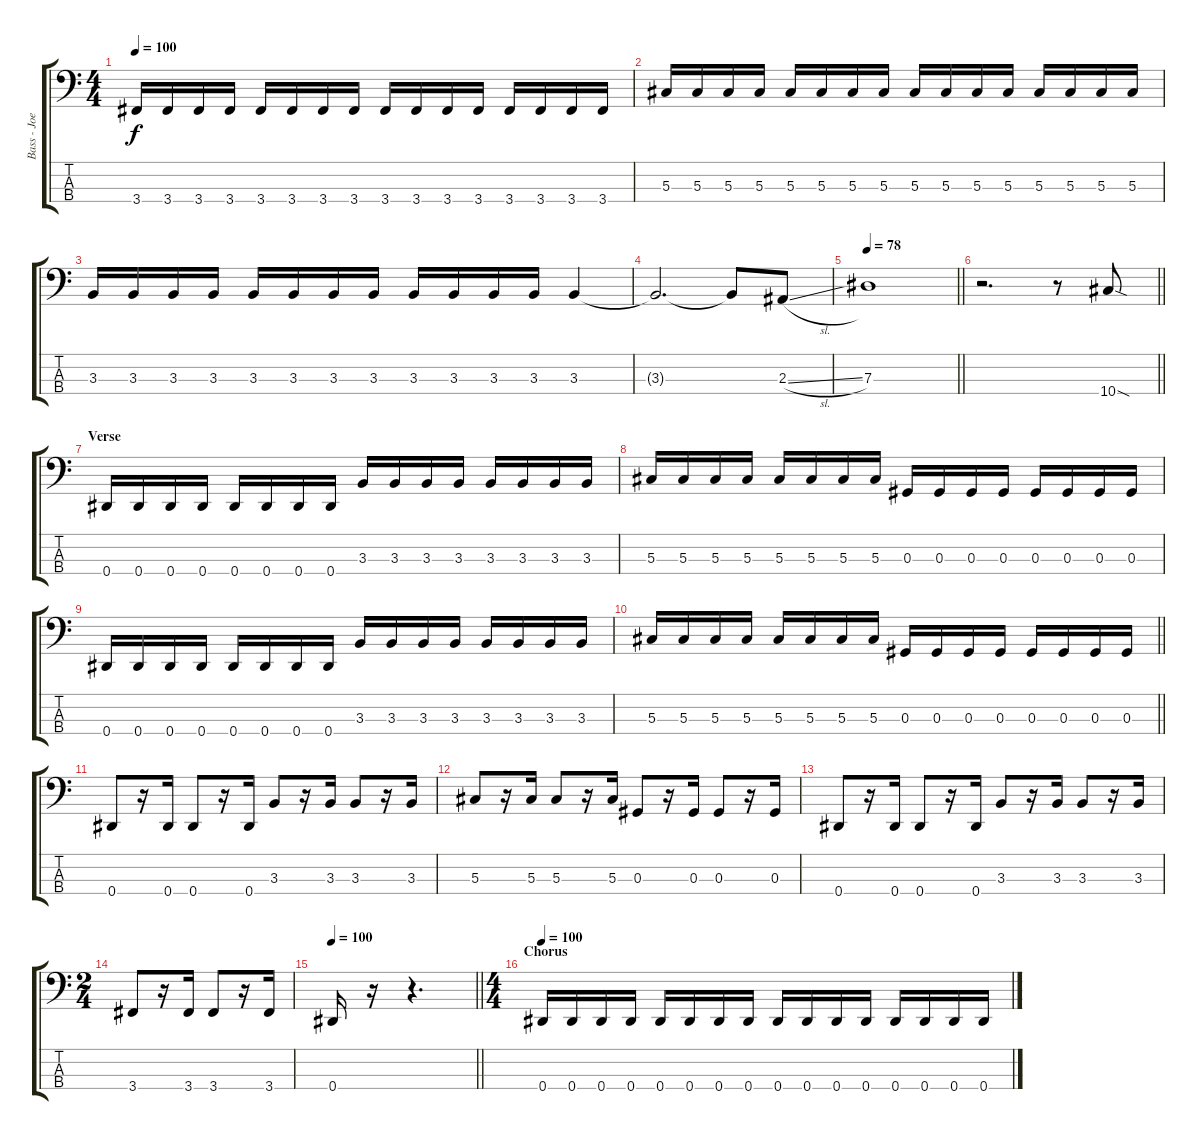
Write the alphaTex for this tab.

\track ("Bass - Joe" "Bass - Joe") {instrument electricbassfinger}
\staff {score tabs}
\tuning (Gb2 Db2 Ab1 Eb1) {hide}
\ts (4 4)
\tempo 100
\clef f4
\ks c
3.4.16{dy f} 3.4.16 3.4.16 3.4.16 3.4.16 3.4.16 3.4.16 3.4.16 3.4.16 3.4.16 3.4.16 3.4.16 3.4.16 3.4.16 3.4.16 3.4.16 |
5.3.16 5.3.16 5.3.16 5.3.16 5.3.16 5.3.16 5.3.16 5.3.16 5.3.16 5.3.16 5.3.16 5.3.16 5.3.16 5.3.16 5.3.16 5.3.16 |
3.3.16 3.3.16 3.3.16 3.3.16 3.3.16 3.3.16 3.3.16 3.3.16 3.3.16 3.3.16 3.3.16 3.3.16 3.3.4 |
3.3{t}.2{d} 3.3{t}.8 2.3{sl}.8 |
\tempo 78
\barLineRight lightlight
7.3.1 |
\barLineRight lightlight
r.2{d} r.8 10.4{sod}.8 |
\section ("" "Verse")
0.4.16 0.4.16 0.4.16 0.4.16 0.4.16 0.4.16 0.4.16 0.4.16 3.3.16 3.3.16 3.3.16 3.3.16 3.3.16 3.3.16 3.3.16 3.3.16 |
5.3.16 5.3.16 5.3.16 5.3.16 5.3.16 5.3.16 5.3.16 5.3.16 0.3.16 0.3.16 0.3.16 0.3.16 0.3.16 0.3.16 0.3.16 0.3.16 |
0.4.16 0.4.16 0.4.16 0.4.16 0.4.16 0.4.16 0.4.16 0.4.16 3.3.16 3.3.16 3.3.16 3.3.16 3.3.16 3.3.16 3.3.16 3.3.16 |
\barLineRight lightlight
5.3.16 5.3.16 5.3.16 5.3.16 5.3.16 5.3.16 5.3.16 5.3.16 0.3.16 0.3.16 0.3.16 0.3.16 0.3.16 0.3.16 0.3.16 0.3.16 |
0.4.8 r.16 0.4.16 0.4.8 r.16 0.4.16 3.3.8 r.16 3.3.16 3.3.8 r.16 3.3.16 |
5.3.8 r.16 5.3.16 5.3.8 r.16 5.3.16 0.3.8 r.16 0.3.16 0.3.8 r.16 0.3.16 |
0.4.8 r.16 0.4.16 0.4.8 r.16 0.4.16 3.3.8 r.16 3.3.16 3.3.8 r.16 3.3.16 |
\ts (2 4)
3.4.8 r.16 3.4.16 3.4.8 r.16 3.4.16 |
\tempo 100
\barLineRight lightlight
0.4.16 r.16 r.4{d} |
\ts (4 4)
\section ("" "Chorus")
\tempo 100
0.4.16 0.4.16 0.4.16 0.4.16 0.4.16 0.4.16 0.4.16 0.4.16 0.4.16 0.4.16 0.4.16 0.4.16 0.4.16 0.4.16 0.4.16 0.4.16
